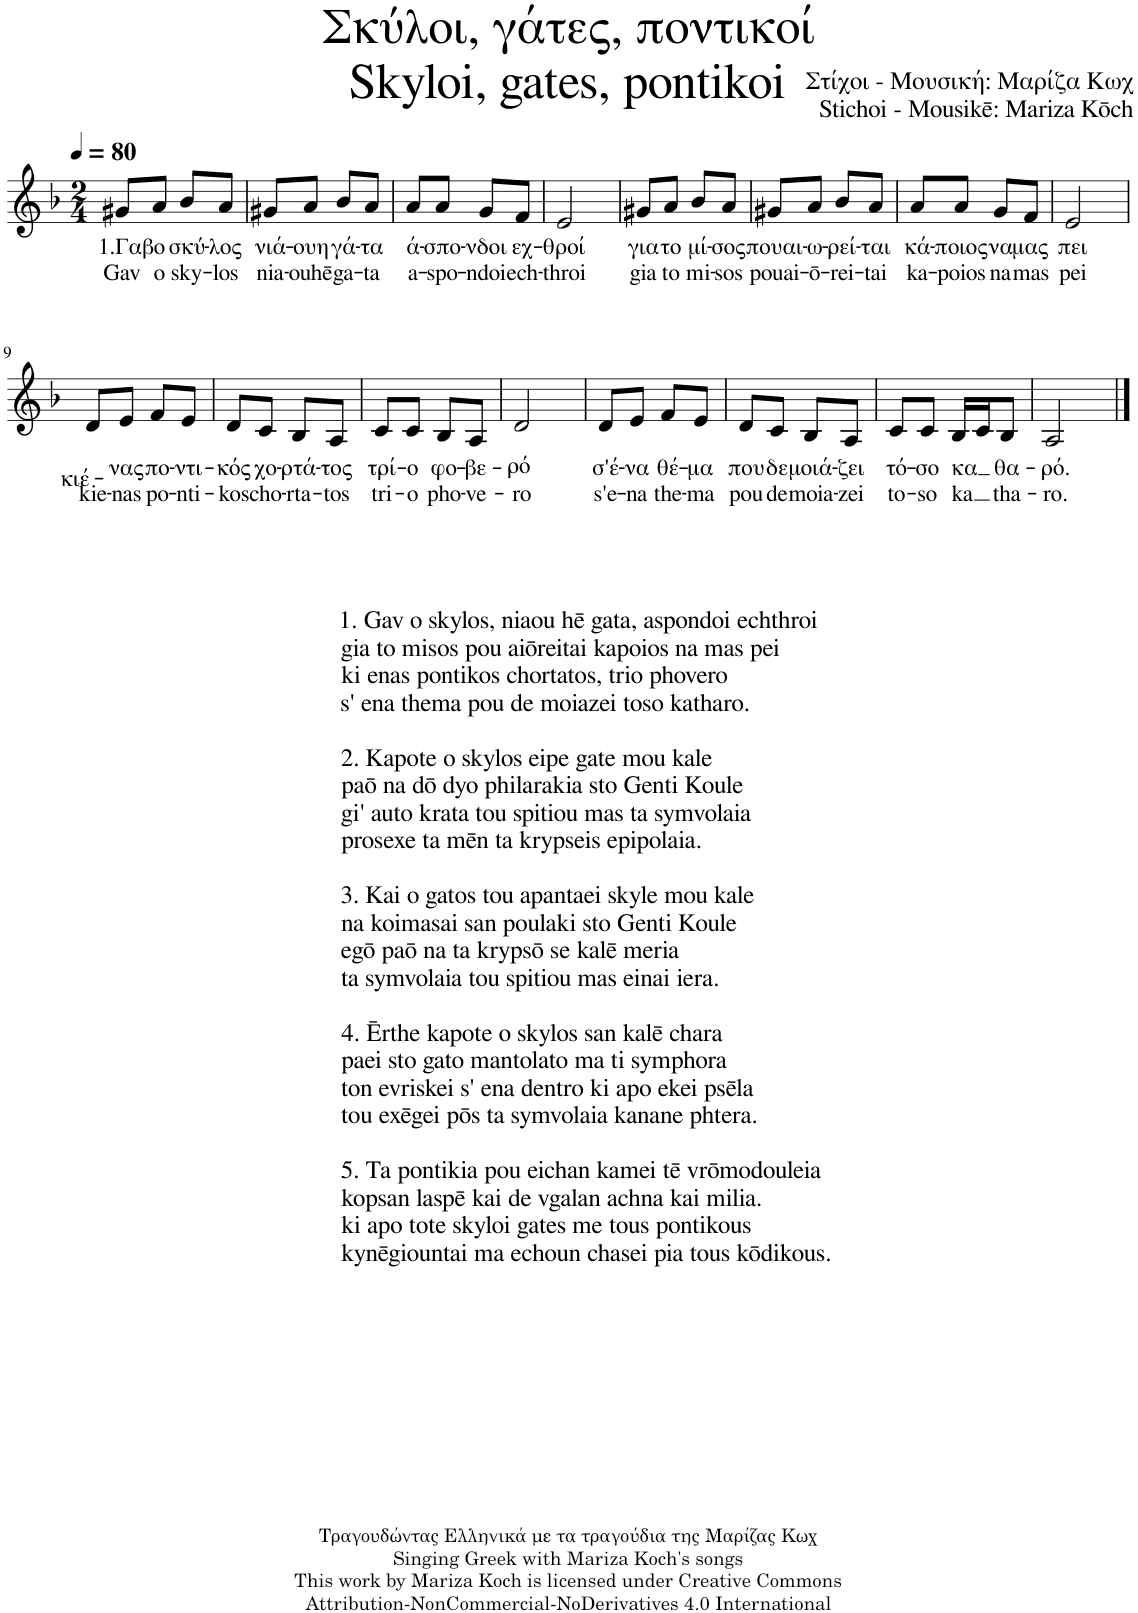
**kern	**text	**text	**harte
*part1	*part1	*part1	*part1
*staff1	*staff1	*staff1	*
*I"Piano	*	*	*
*I'Pno.	*	*	*
*clefG2	*	*	*
*k[b-]	*	*	*
*M2/4	*	*	*
*MM80	*	*	*
=1	=1	=1	=1
!	!LO:LY:b	!LO:LY:b	!
8g#X/L	1.Γαβ	Gav	.
!	!LO:LY:b	!LO:LY:b	!
8a/J	ο	o	.
!	!LO:LY:b	!LO:LY:b	!
8b-/L	σκύ-	sky-	.
!	!LO:LY:b	!LO:LY:b	!
8a/J	-λος	-los	.
=2	=2	=2	=2
!	!LO:LY:b	!LO:LY:b	!
8g#X/L	νιά-	nia-	.
!	!LO:LY:b	!LO:LY:b	!
8a/J	-ουη	-ouhē	.
!	!LO:LY:b	!LO:LY:b	!
8b-/L	γά-	ga-	.
!	!LO:LY:b	!LO:LY:b	!
8a/J	-τα	-ta	.
=3	=3	=3	=3
!	!LO:LY:b	!LO:LY:b	!
8a/L	ά-	a-	.
!	!LO:LY:b	!LO:LY:b	!
8a/J	-σπο-	-spo-	.
!	!LO:LY:b	!LO:LY:b	!
8g/L	-νδοι	-ndoi	.
!	!LO:LY:b	!LO:LY:b	!
8f/J	εχ-	ech-	.
=4	=4	=4	=4
!	!LO:LY:b	!LO:LY:b	!
2e/	-θροί	-throi	.
=5	=5	=5	=5
!	!LO:LY:b	!LO:LY:b	!
8g#X/L	για	gia	.
!	!LO:LY:b	!LO:LY:b	!
8a/J	το	to	.
!	!LO:LY:b	!LO:LY:b	!
8b-/L	μί-	mi-	.
!	!LO:LY:b	!LO:LY:b	!
8a/J	-σος	-sos	.
=6	=6	=6	=6
!	!LO:LY:b	!LO:LY:b	!
8g#X/L	πουαι-	pouai-	.
!	!LO:LY:b	!LO:LY:b	!
8a/J	-ω-	-ō-	.
!	!LO:LY:b	!LO:LY:b	!
8b-/L	-ρεί-	-rei-	.
!	!LO:LY:b	!LO:LY:b	!
8a/J	-ται	-tai	.
=7	=7	=7	=7
!	!LO:LY:b	!LO:LY:b	!
8a/L	κά-	ka-	.
!	!LO:LY:b	!LO:LY:b	!
8a/J	-ποιος	-poios	.
!	!LO:LY:b	!LO:LY:b	!
8g/L	να	na	.
!	!LO:LY:b	!LO:LY:b	!
8f/J	μας	mas	.
=8	=8	=8	=8
!	!LO:LY:b	!LO:LY:b	!
2e/	πει	pei	.
!!LO:LB:g=z
=9	=9	=9	=9
!	!LO:LY:b	!LO:LY:b	!
8d/L	κιέ-	kie-	.
!	!LO:LY:b	!LO:LY:b	!
8e/J	-νας	-nas	.
!	!LO:LY:b	!LO:LY:b	!
8f/L	πο-	po-	.
!	!LO:LY:b	!LO:LY:b	!
8e/J	-ντι-	-nti-	.
=10	=10	=10	=10
!	!LO:LY:b	!LO:LY:b	!
8d/L	-κός	-kos	.
!	!LO:LY:b	!LO:LY:b	!
8c/J	χο-	cho-	.
!	!LO:LY:b	!LO:LY:b	!
8B-/L	-ρτά-	-rta-	.
!	!LO:LY:b	!LO:LY:b	!
8A/J	-τος	-tos	.
=11	=11	=11	=11
!	!LO:LY:b	!LO:LY:b	!
8c/L	τρί-	tri-	.
!	!LO:LY:b	!LO:LY:b	!
8c/J	-ο	-o	.
!	!LO:LY:b	!LO:LY:b	!
8B-/L	φο-	pho-	.
!	!LO:LY:b	!LO:LY:b	!
8A/J	-βε-	-ve-	.
=12	=12	=12	=12
!	!LO:LY:b	!LO:LY:b	!
2d/	-ρό	-ro	.
=13	=13	=13	=13
!	!LO:LY:b	!LO:LY:b	!
8d/L	σ'έ-	s'e-	.
!	!LO:LY:b	!LO:LY:b	!
8e/J	-να	-na	.
!	!LO:LY:b	!LO:LY:b	!
8f/L	θέ-	the-	.
!	!LO:LY:b	!LO:LY:b	!
8e/J	-μα	-ma	.
=14	=14	=14	=14
!	!LO:LY:b	!LO:LY:b	!
8d/L	που	pou	.
!	!LO:LY:b	!LO:LY:b	!
8c/J	δε	de	.
!	!LO:LY:b	!LO:LY:b	!
8B-/L	μοιά-	moia-	.
!	!LO:LY:b	!LO:LY:b	!
8A/J	-ζει	-zei	.
=15	=15	=15	=15
!	!LO:LY:b	!LO:LY:b	!
8c/L	τό-	to-	.
!	!LO:LY:b	!LO:LY:b	!
8c/J	-σο	-so	.
!	!LO:LY:b	!LO:LY:b	!
16B-/LL	-κα	-ka	.
16c/J	.	.	.
!	!LO:LY:b	!LO:LY:b	!
8B-/J	θα-	tha-	.
=16	=16	=16	=16
!LO:TX:b:t=1. Gav o skylos, niaou hē gata, aspondoi echthroi	!	!	!
!LO:TX:b:t=gia to misos pou aiōreitai kapoios na mas pei	!	!	!
!LO:TX:b:t=ki enas pontikos chortatos, trio phovero	!	!	!
!LO:TX:b:t=s' ena thema pou de moiazei toso katharo.	!	!	!
!LO:TX:b:t=2. Kapote o skylos eipe gate mou kale	!	!	!
!LO:TX:b:t=paō na dō dyo philarakia sto Genti Koule	!	!	!
!LO:TX:b:t=gi' auto krata tou spitiou mas ta symvolaia	!	!	!
!LO:TX:b:t=prosexe ta mēn ta krypseis epipolaia.	!	!	!
!LO:TX:b:t=3. Kai o gatos tou apantaei skyle mou kale	!	!	!
!LO:TX:b:t=na koimasai san poulaki sto Genti Koule	!	!	!
!LO:TX:b:t=egō paō na ta krypsō se kalē meria	!	!	!
!LO:TX:b:t=ta symvolaia tou spitiou mas einai iera.	!	!	!
!LO:TX:b:t=4. Ērthe kapote o skylos san kalē chara	!	!	!
!LO:TX:b:t=paei sto gato mantolato ma ti symphora	!	!	!
!LO:TX:b:t=ton evriskei s' ena dentro ki apo ekei psēla	!	!	!
!LO:TX:b:t=tou exēgei pōs ta symvolaia kanane phtera.	!	!	!
!LO:TX:b:t=5. Ta pontikia pou eichan kamei tē vrōmodouleia	!	!	!
!LO:TX:b:t=kopsan laspē kai de vgalan achna kai milia.	!	!	!
!LO:TX:b:t=ki apo tote skyloi gates me tous pontikous	!	!	!
!LO:TX:b:t=kynēgiountai ma echoun chasei pia tous kōdikous.	!	!	!
!	!LO:LY:b	!LO:LY:b	!LO:H:kt=N.C.
2A/	-ρό.	-ro.	N
==	==	==	==
*-	*-	*-	*-
